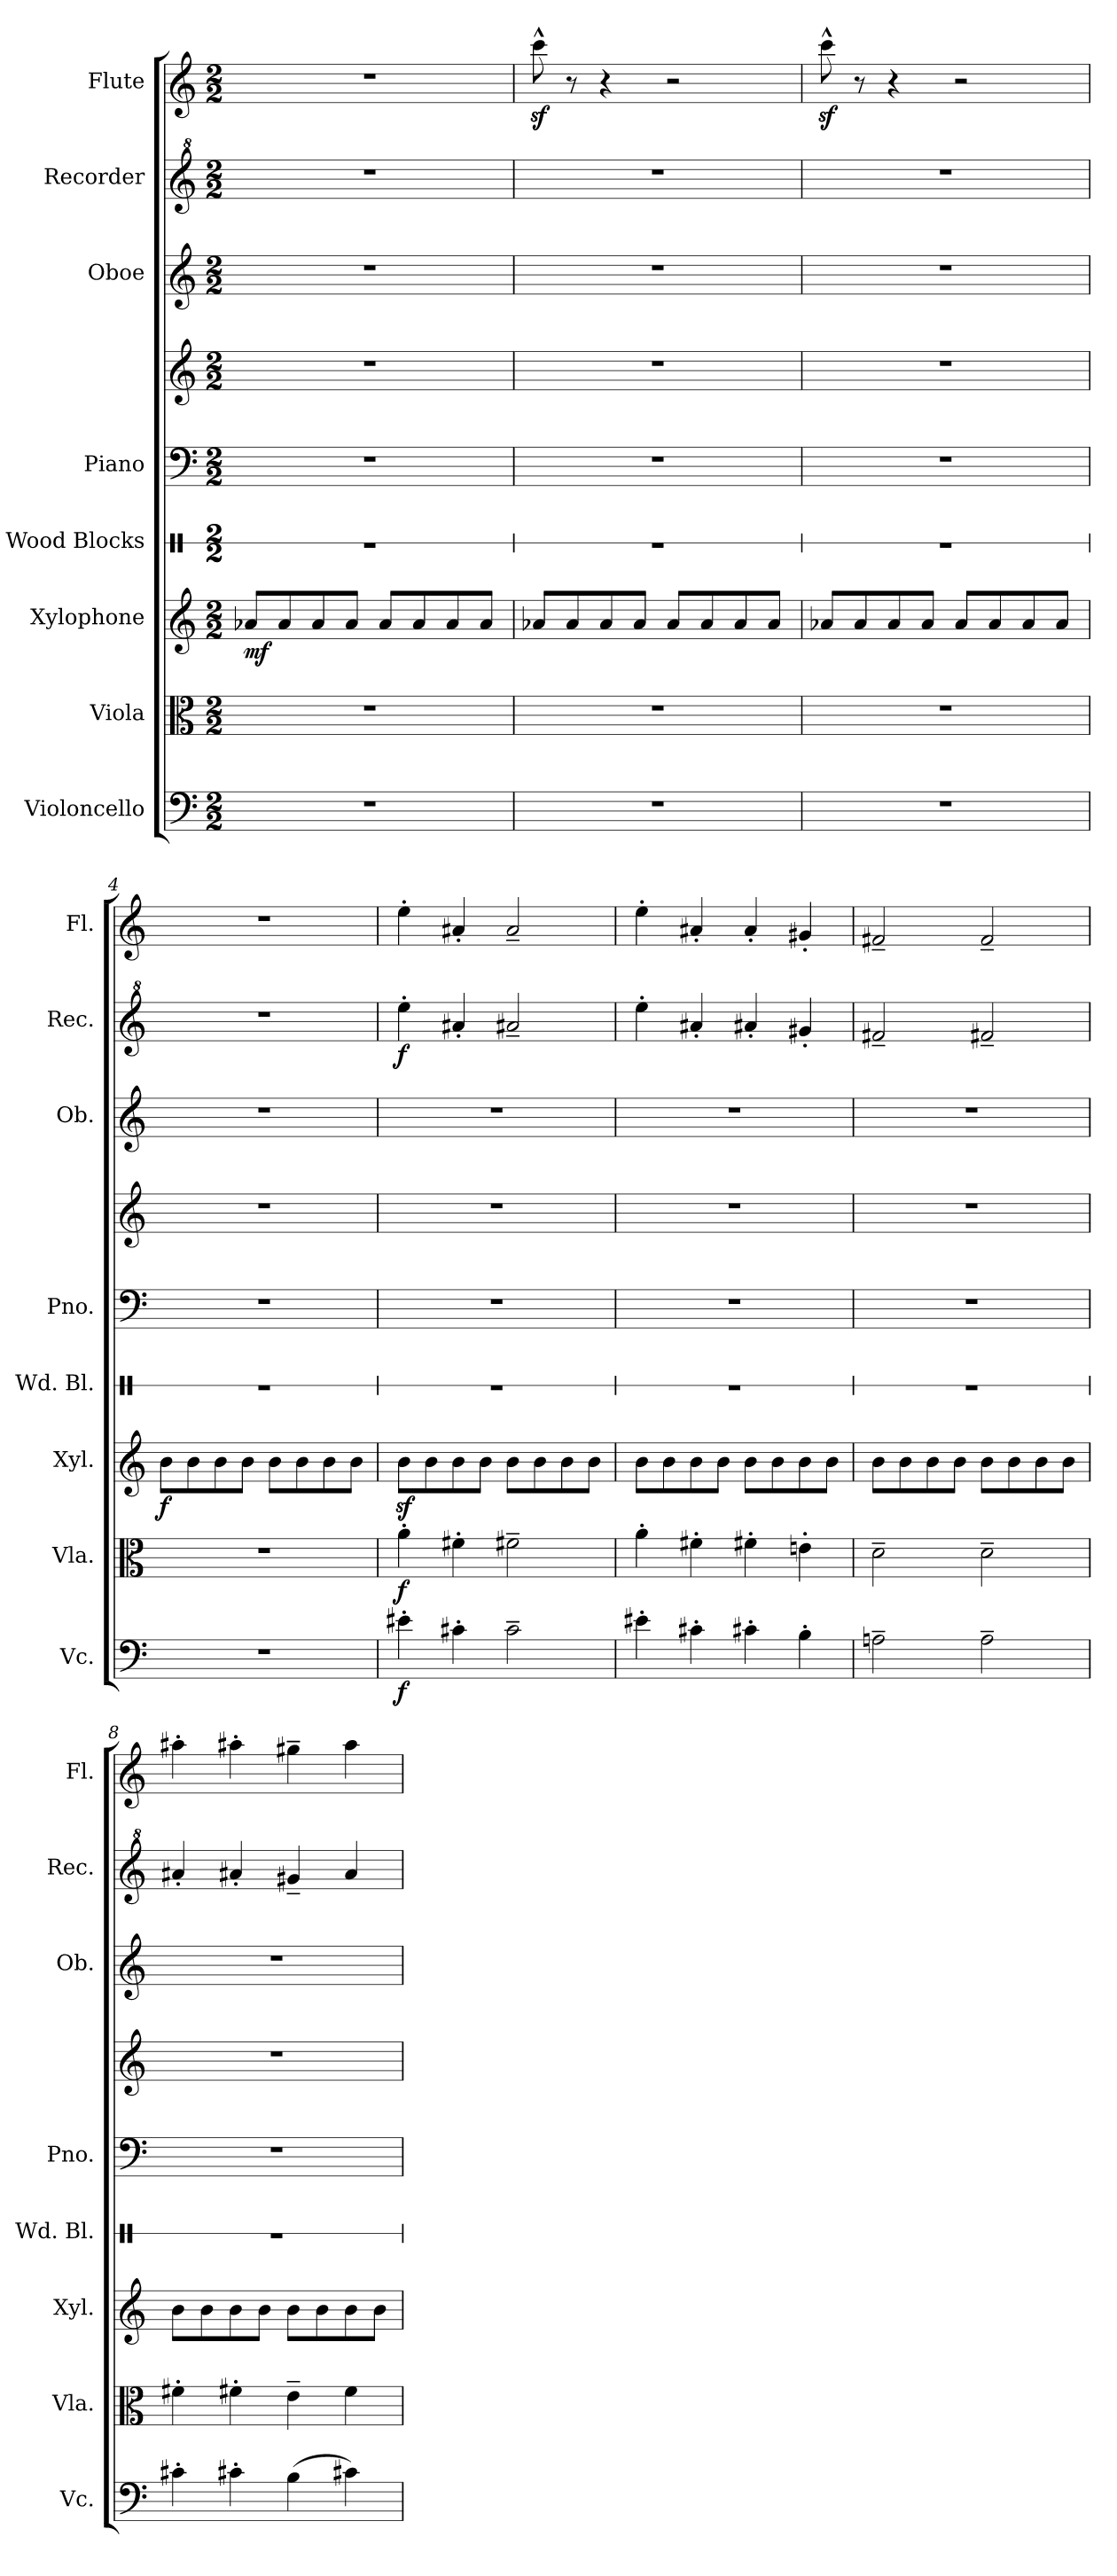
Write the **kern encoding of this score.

**kern	**dynam	**kern	**dynam	**kern	**dynam	**kern	**kern	**kern	**kern	**kern	**dynam	**kern
*part8	*part8	*part7	*part7	*part6	*part6	*part5	*part4	*part4	*part3	*part2	*part2	*part1
*staff9	*staff9	*staff8	*staff8	*staff7	*staff7	*staff6	*staff5	*staff4	*staff3	*staff2	*staff2	*staff1
*I"Violoncello	*	*I"Viola	*	*I"Xylophone	*	*I"Wood Blocks	*I"Piano	*	*I"Oboe	*I"Recorder	*	*I"Flute
*I'Vc.	*	*I'Vla.	*	*I'Xyl.	*	*I'Wd. Bl.	*I'Pno.	*	*I'Ob.	*I'Rec.	*	*I'Fl.
*	*	*	*	*	*	*stria1	*	*	*	*	*	*
*clefF4	*	*clefC3	*	*clefG2	*	*clefX	*clefF4	*clefG2	*clefG2	*clefG^2	*	*clefG2
*	*	*	*	*ITrd-7c-12	*	*	*	*	*	*	*	*
*k[]	*	*k[]	*	*k[]	*	*k[]	*k[]	*k[]	*k[]	*k[]	*	*k[]
*M2/2	*	*M2/2	*	*M2/2	*	*M2/2	*M2/2	*M2/2	*M2/2	*M2/2	*	*M2/2
=1	=1	=1	=1	=1	=1	=1	=1	=1	=1	=1	=1	=1
!	!	!	!	!	!LO:DY:b	!	!	!	!	!	!	!
1r	.	1r	.	8aa-X/L	mf	1r	1r	1r	1r	1r	.	1r
.	.	.	.	8aa-/	.	.	.	.	.	.	.	.
.	.	.	.	8aa-/	.	.	.	.	.	.	.	.
.	.	.	.	8aa-/J	.	.	.	.	.	.	.	.
.	.	.	.	8aa-/L	.	.	.	.	.	.	.	.
.	.	.	.	8aa-/	.	.	.	.	.	.	.	.
.	.	.	.	8aa-/	.	.	.	.	.	.	.	.
.	.	.	.	8aa-/J	.	.	.	.	.	.	.	.
=2	=2	=2	=2	=2	=2	=2	=2	=2	=2	=2	=2	=2
1r	.	1r	.	8aa-X/L	.	1r	1r	1r	1r	1r	.	8cccz<^^\
.	.	.	.	8aa-/	.	.	.	.	.	.	.	8r
.	.	.	.	8aa-/	.	.	.	.	.	.	.	4r
.	.	.	.	8aa-/J	.	.	.	.	.	.	.	.
.	.	.	.	8aa-/L	.	.	.	.	.	.	.	2r
.	.	.	.	8aa-/	.	.	.	.	.	.	.	.
.	.	.	.	8aa-/	.	.	.	.	.	.	.	.
.	.	.	.	8aa-/J	.	.	.	.	.	.	.	.
=3	=3	=3	=3	=3	=3	=3	=3	=3	=3	=3	=3	=3
1r	.	1r	.	8aa-X/L	.	1r	1r	1r	1r	1r	.	8cccz<^^\
.	.	.	.	8aa-/	.	.	.	.	.	.	.	8r
.	.	.	.	8aa-/	.	.	.	.	.	.	.	4r
.	.	.	.	8aa-/J	.	.	.	.	.	.	.	.
.	.	.	.	8aa-/L	.	.	.	.	.	.	.	2r
.	.	.	.	8aa-/	.	.	.	.	.	.	.	.
.	.	.	.	8aa-/	.	.	.	.	.	.	.	.
.	.	.	.	8aa-/J	.	.	.	.	.	.	.	.
=4	=4	=4	=4	=4	=4	=4	=4	=4	=4	=4	=4	=4
!	!	!	!	!	!LO:DY:b	!	!	!	!	!	!	!
1r	.	1r	.	8bb\L	f	1r	1r	1r	1r	1r	.	1r
.	.	.	.	8bb\	.	.	.	.	.	.	.	.
.	.	.	.	8bb\	.	.	.	.	.	.	.	.
.	.	.	.	8bb\J	.	.	.	.	.	.	.	.
.	.	.	.	8bb\L	.	.	.	.	.	.	.	.
.	.	.	.	8bb\	.	.	.	.	.	.	.	.
.	.	.	.	8bb\	.	.	.	.	.	.	.	.
.	.	.	.	8bb\J	.	.	.	.	.	.	.	.
!!LO:PB:g=z
=5	=5	=5	=5	=5	=5	=5	=5	=5	=5	=5	=5	=5
!	!LO:DY:b	!	!LO:DY:b	!	!	!	!	!	!	!	!LO:DY:b	!
4e#X'\	f	4a'\	f	8bbz<\L	.	1r	1r	1r	1r	4eee'\	f	4ee'\
.	.	.	.	8bb\	.	.	.	.	.	.	.	.
4c#X'\	.	4f#X'\	.	8bb\	.	.	.	.	.	4aa#X'/	.	4a#X'/
.	.	.	.	8bb\J	.	.	.	.	.	.	.	.
2c#~\	.	2f#X~\	.	8bb\L	.	.	.	.	.	2aa#X~/	.	2a#~/
.	.	.	.	8bb\	.	.	.	.	.	.	.	.
.	.	.	.	8bb\	.	.	.	.	.	.	.	.
.	.	.	.	8bb\J	.	.	.	.	.	.	.	.
=6	=6	=6	=6	=6	=6	=6	=6	=6	=6	=6	=6	=6
4e#X'\	.	4a'\	.	8bb\L	.	1r	1r	1r	1r	4eee'\	.	4ee'\
.	.	.	.	8bb\	.	.	.	.	.	.	.	.
4c#X'\	.	4f#X'\	.	8bb\	.	.	.	.	.	4aa#X'/	.	4a#X'/
.	.	.	.	8bb\J	.	.	.	.	.	.	.	.
4c#X'\	.	4f#X'\	.	8bb\L	.	.	.	.	.	4aa#X'/	.	4a#'/
.	.	.	.	8bb\	.	.	.	.	.	.	.	.
4B'\	.	4en'\	.	8bb\	.	.	.	.	.	4gg#X'/	.	4g#X'/
.	.	.	.	8bb\J	.	.	.	.	.	.	.	.
=7	=7	=7	=7	=7	=7	=7	=7	=7	=7	=7	=7	=7
2An~\	.	2d~\	.	8bb\L	.	1r	1r	1r	1r	2ff#X~/	.	2f#X~/
.	.	.	.	8bb\	.	.	.	.	.	.	.	.
.	.	.	.	8bb\	.	.	.	.	.	.	.	.
.	.	.	.	8bb\J	.	.	.	.	.	.	.	.
2A~\	.	2d~\	.	8bb\L	.	.	.	.	.	2ff#X~/	.	2f#~/
.	.	.	.	8bb\	.	.	.	.	.	.	.	.
.	.	.	.	8bb\	.	.	.	.	.	.	.	.
.	.	.	.	8bb\J	.	.	.	.	.	.	.	.
=8	=8	=8	=8	=8	=8	=8	=8	=8	=8	=8	=8	=8
4c#X'\	.	4f#X'\	.	8bb\L	.	1r	1r	1r	1r	4aa#X'/	.	4aa#X'\
.	.	.	.	8bb\	.	.	.	.	.	.	.	.
4c#X'\	.	4f#X'\	.	8bb\	.	.	.	.	.	4aa#X'/	.	4aa#X'\
.	.	.	.	8bb\J	.	.	.	.	.	.	.	.
(4B\	.	4e~\	.	8bb\L	.	.	.	.	.	4gg#X~/	.	4gg#X~\
.	.	.	.	8bb\	.	.	.	.	.	.	.	.
4c#X\)	.	4f#\	.	8bb\	.	.	.	.	.	4aa#/	.	4aa#\
.	.	.	.	8bb\J	.	.	.	.	.	.	.	.
=	=	=	=	=	=	=	=	=	=	=	=	=
*-	*-	*-	*-	*-	*-	*-	*-	*-	*-	*-	*-	*-
